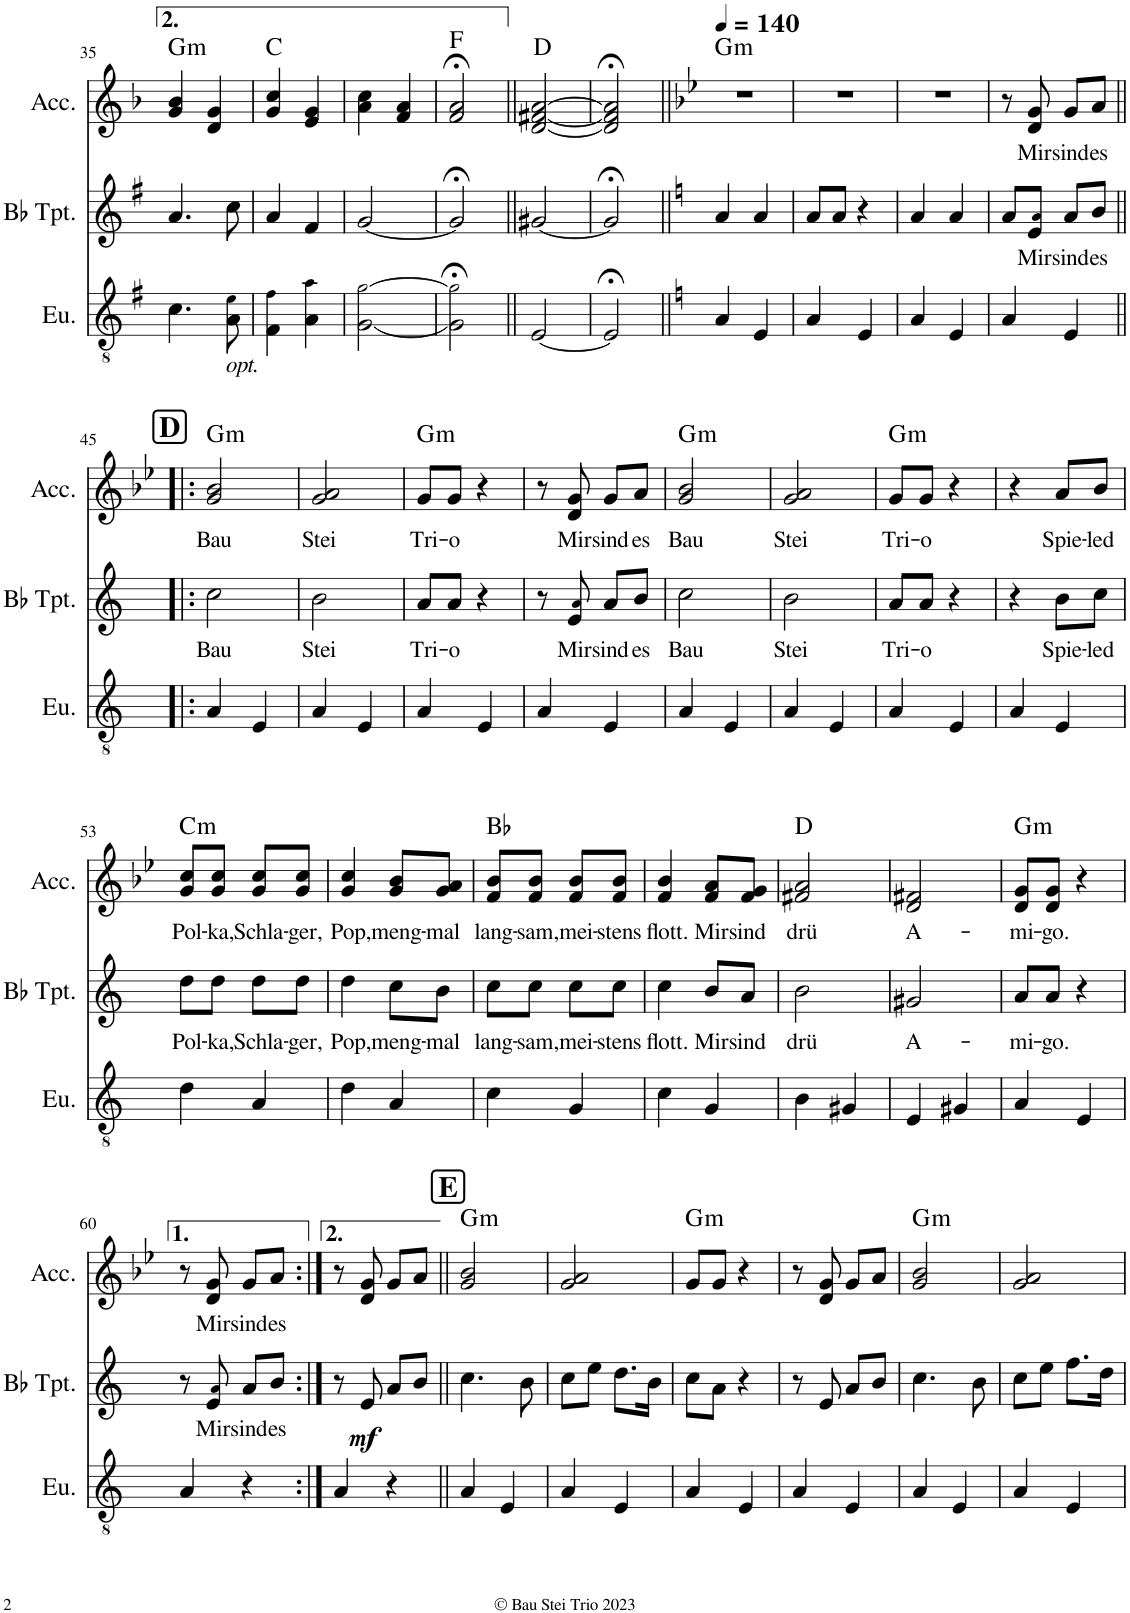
**kern	**kern	**text	**dynam	**kern	**text	**harte
*part3	*part2	*part2	*part2	*part1	*part1	*part1
*staff3	*staff2	*staff2	*staff2	*staff1	*staff1	*
*I"Euphonium	*I"Bb Trumpet	*	*	*I"Accordion	*	*
*I'Eu.	*I'Bb Tpt.	*	*	*I'Acc.	*	*
!!LO:PB:g=z
*clefGv2	*clefG2	*	*	*clefG2	*	*
*Trd1c2	*Trd1c2	*	*	*	*	*
*k[f#]	*k[f#]	*	*	*k[b-]	*	*
*M2/4	*M2/4	*	*	*M2/4	*	*
=35	=35	=35	=35	=35	=35	=35
!	!	!	!	!	!	!LO:H:kt=m
4.c\	4.a/	.	.	4g/ 4b-/	.	G:min
.	.	.	.	4d/ 4g/	.	.
!LO:TX:b:i:t=opt.	!	!	!	!	!	!
8A\ 8e!\	8cc\	.	.	.	.	.
=36	=36	=36	=36	=36	=36	=36
4F#\ 4f#!\	4a/	.	.	4g/ 4cc/	.	C:maj
4A\ 4a!\	4f#/	.	.	4e/ 4g/	.	.
=37	=37	=37	=37	=37	=37	=37
[2G\ [2g!\	[2g/	.	.	4a\ 4cc\	.	.
.	.	.	.	4f/ 4a/	.	.
=38	=38	=38	=38	=38	=38	=38
2G\];< 2g!\];<	2g;</]	.	.	2f/;< 2a/;<	.	F:maj
=39||	=39||	=39||	=39||	=39||	=39||	=39||
[2E/	[2g#X/	.	.	[2d/ [2f#X/ [2a/	.	D:maj
=40	=40	=40	=40	=40	=40	=40
2E;</]	2g#;</]	.	.	2d/];< 2f#/];< 2a/];<	.	.
=41||	=41||	=41||	=41||	=41||	=41||	=41||
*k[]	*k[]	*	*	*k[b-e-]	*	*
*	*	*	*	*MM140	*	*
!	!	!	!	!	!	!LO:H:kt=m
4A/	4a/	.	.	2r	.	G:min
4E/	4a/	.	.	.	.	.
=42	=42	=42	=42	=42	=42	=42
4A/	8a/L	.	.	2r	.	.
.	8a/J	.	.	.	.	.
4E/	4r	.	.	.	.	.
=43	=43	=43	=43	=43	=43	=43
4A/	4a/	.	.	2r	.	.
4E/	4a/	.	.	.	.	.
=44	=44	=44	=44	=44	=44	=44
4A/	8a/L	.	.	8r	.	.
!	!	!LO:LY:b	!	!	!LO:LY:b	!
.	8e/ 8a!/J	Mir	.	8d/ 8g/	Mir	.
!	!	!LO:LY:b	!	!	!LO:LY:b	!
4E/	8a/L	sind	.	8g/L	sind	.
!	!	!LO:LY:b	!	!	!LO:LY:b	!
.	8b/J	es	.	8a/J	es	.
!!LO:LB:g=z
!!LO:REH:place=s1:a:B:cj:fs=14:t=D
=45!|:	=45!|:	=45!|:	=45!|:	=45!|:	=45!|:	=45!|:
!	!	!LO:LY:b	!	!	!LO:LY:b	!LO:H:kt=m
4A/	2cc\	Bau	.	2g/ 2b-/	Bau	G:min
4E/	.	.	.	.	.	.
=46	=46	=46	=46	=46	=46	=46
!	!	!LO:LY:b	!	!	!LO:LY:b	!
4A/	2b\	Stei	.	2g/ 2a/	Stei	.
4E/	.	.	.	.	.	.
=47	=47	=47	=47	=47	=47	=47
!	!	!LO:LY:b	!	!	!LO:LY:b	!LO:H:kt=m
4A/	8a/L	Tri-	.	8g/L	Tri-	G:min
!	!	!LO:LY:b	!	!	!LO:LY:b	!
.	8a/J	-o	.	8g/J	-o	.
4E/	4r	.	.	4r	.	.
=48	=48	=48	=48	=48	=48	=48
4A/	8r	.	.	8r	.	.
!	!	!LO:LY:b	!	!	!LO:LY:b	!
.	8e/ 8a!/	Mir	.	8d/ 8g/	Mir	.
!	!	!LO:LY:b	!	!	!LO:LY:b	!
4E/	8a/L	sind	.	8g/L	sind	.
!	!	!LO:LY:b	!	!	!LO:LY:b	!
.	8b/J	es	.	8a/J	es	.
=49	=49	=49	=49	=49	=49	=49
!	!	!LO:LY:b	!	!	!LO:LY:b	!LO:H:kt=m
4A/	2cc\	Bau	.	2g/ 2b-/	Bau	G:min
4E/	.	.	.	.	.	.
=50	=50	=50	=50	=50	=50	=50
!	!	!LO:LY:b	!	!	!LO:LY:b	!
4A/	2b\	Stei	.	2g/ 2a/	Stei	.
4E/	.	.	.	.	.	.
=51	=51	=51	=51	=51	=51	=51
!	!	!LO:LY:b	!	!	!LO:LY:b	!LO:H:kt=m
4A/	8a/L	Tri-	.	8g/L	Tri-	G:min
!	!	!LO:LY:b	!	!	!LO:LY:b	!
.	8a/J	-o	.	8g/J	-o	.
4E/	4r	.	.	4r	.	.
=52	=52	=52	=52	=52	=52	=52
4A/	4r	.	.	4r	.	.
!	!	!LO:LY:b	!	!	!LO:LY:b	!
4E/	8b\L	Spie-	.	8a/L	Spie-	.
!	!	!LO:LY:b	!	!	!LO:LY:b	!
.	8cc\J	-led	.	8b-/J	-led	.
!!LO:LB:g=z
=53	=53	=53	=53	=53	=53	=53
!	!	!LO:LY:b	!	!	!LO:LY:b	!LO:H:kt=m
4d\	8dd\L	Pol-	.	8g/ 8cc/L	Pol-	C:min
!	!	!LO:LY:b	!	!	!LO:LY:b	!
.	8dd\J	-ka,	.	8g/ 8cc/J	-ka,	.
!	!	!LO:LY:b	!	!	!LO:LY:b	!
4A/	8dd\L	Schla-	.	8g/ 8cc/L	Schla-	.
!	!	!LO:LY:b	!	!	!LO:LY:b	!
.	8dd\J	-ger,	.	8g/ 8cc/J	-ger,	.
=54	=54	=54	=54	=54	=54	=54
!	!	!LO:LY:b	!	!	!LO:LY:b	!
4d\	4dd\	Pop,	.	4g/ 4cc/	Pop,	.
!	!	!LO:LY:b	!	!	!LO:LY:b	!
4A/	8cc\L	meng-	.	8g/ 8b-/L	meng-	.
!	!	!LO:LY:b	!	!	!LO:LY:b	!
.	8b\J	-mal	.	8g/ 8a/J	-mal	.
=55	=55	=55	=55	=55	=55	=55
!	!	!LO:LY:b	!	!	!LO:LY:b	!
4c\	8cc\L	lang-	.	8f/ 8b-/L	lang-	Bb:maj
!	!	!LO:LY:b	!	!	!LO:LY:b	!
.	8cc\J	-sam,	.	8f/ 8b-/J	-sam,	.
!	!	!LO:LY:b	!	!	!LO:LY:b	!
4G/	8cc\L	mei-	.	8f/ 8b-/L	mei-	.
!	!	!LO:LY:b	!	!	!LO:LY:b	!
.	8cc\J	-stens	.	8f/ 8b-/J	-stens	.
=56	=56	=56	=56	=56	=56	=56
!	!	!LO:LY:b	!	!	!LO:LY:b	!
4c\	4cc\	flott.	.	4f/ 4b-/	flott.	.
!	!	!LO:LY:b	!	!	!LO:LY:b	!
4G/	8b/L	Mir	.	8f/ 8a/L	Mir	.
!	!	!LO:LY:b	!	!	!LO:LY:b	!
.	8a/J	sind	.	8f/ 8g/J	sind	.
=57	=57	=57	=57	=57	=57	=57
!	!	!LO:LY:b	!	!	!LO:LY:b	!
4B\	2b\	drü	.	2f#X/ 2a/	drü	D:maj
4G#X/	.	.	.	.	.	.
=58	=58	=58	=58	=58	=58	=58
!	!	!LO:LY:b	!	!	!LO:LY:b	!
4E/	2g#X/	A-	.	2d/ 2f#X/	A-	.
4G#X/	.	.	.	.	.	.
=59	=59	=59	=59	=59	=59	=59
!	!	!LO:LY:b	!	!	!LO:LY:b	!LO:H:kt=m
4A/	8a/L	-mi-	.	8d/ 8g/L	-mi-	G:min
!	!	!LO:LY:b	!	!	!LO:LY:b	!
.	8a/J	-go.	.	8d/ 8g/J	-go.	.
4E/	4r	.	.	4r	.	.
!!LO:LB:g=z
=60	=60	=60	=60	=60	=60	=60
4A/	8r	.	.	8r	.	.
!	!	!LO:LY:b	!	!	!LO:LY:b	!
.	8e/ 8a!/	Mir	.	8d/ 8g/	Mir	.
!	!	!LO:LY:b	!	!	!LO:LY:b	!
4r	8a/L	sind	.	8g/L	sind	.
!	!	!LO:LY:b	!	!	!LO:LY:b	!
.	8b/J	es	.	8a/J	es	.
=61:|!	=61:|!	=61:|!	=61:|!	=61:|!	=61:|!	=61:|!
4A/	8r	.	.	8r	.	.
!	!	!	!LO:DY:b	!	!	!
.	8e/	.	mf	8d/ 8g/	.	.
4r	8a/L	.	.	8g/L	.	.
.	8b/J	.	.	8a/J	.	.
!!LO:REH:place=s1:a:B:cj:fs=14:t=E
=62||	=62||	=62||	=62||	=62||	=62||	=62||
!	!	!	!	!	!	!LO:H:kt=m
4A/	4.cc\	.	.	2g/ 2b-/	.	G:min
4E/	.	.	.	.	.	.
.	8b\	.	.	.	.	.
=63	=63	=63	=63	=63	=63	=63
4A/	8cc\L	.	.	2g/ 2a/	.	.
.	8ee\J	.	.	.	.	.
4E/	8.dd\L	.	.	.	.	.
.	16b\Jk	.	.	.	.	.
=64	=64	=64	=64	=64	=64	=64
!	!	!	!	!	!	!LO:H:kt=m
4A/	8cc\L	.	.	8g/L	.	G:min
.	8a\J	.	.	8g/J	.	.
4E/	4r	.	.	4r	.	.
=65	=65	=65	=65	=65	=65	=65
4A/	8r	.	.	8r	.	.
.	8e/	.	.	8d/ 8g/	.	.
4E/	8a/L	.	.	8g/L	.	.
.	8b/J	.	.	8a/J	.	.
=66	=66	=66	=66	=66	=66	=66
!	!	!	!	!	!	!LO:H:kt=m
4A/	4.cc\	.	.	2g/ 2b-/	.	G:min
4E/	.	.	.	.	.	.
.	8b\	.	.	.	.	.
=67	=67	=67	=67	=67	=67	=67
4A/	8cc\L	.	.	2g/ 2a/	.	.
.	8ee\J	.	.	.	.	.
4E/	8.ff\L	.	.	.	.	.
.	16dd\Jk	.	.	.	.	.
=	=	=	=	=	=	=
*-	*-	*-	*-	*-	*-	*-
